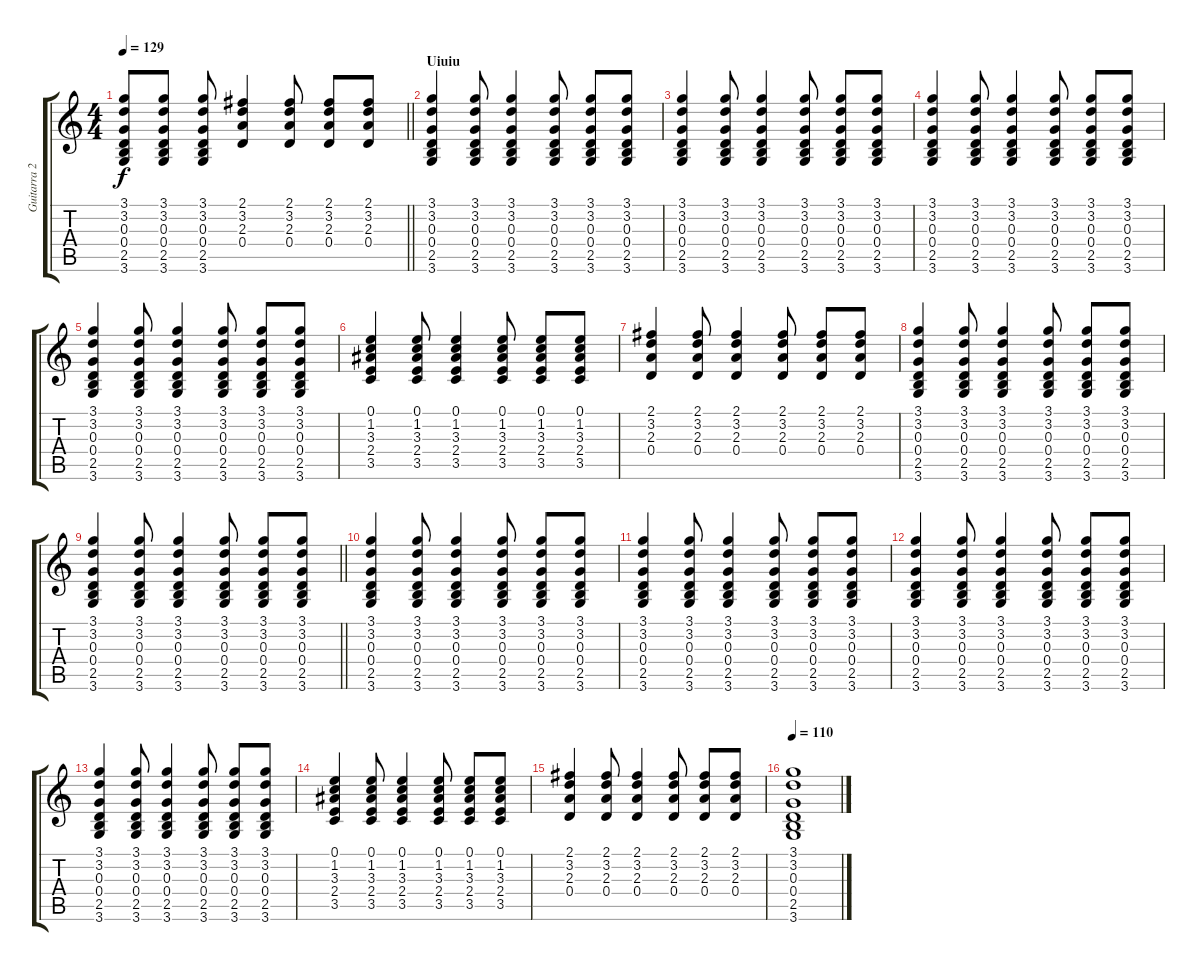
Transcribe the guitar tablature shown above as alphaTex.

\track ("Guitarra 2" "Guitarra 2") {instrument acousticguitarsteel}
\staff {score tabs}
\tuning (E4 B3 G3 D3 A2 E2) {hide}
\ts (4 4)
\tempo 129
\clef g2
\barLineRight lightlight
\ks c
(3.1 3.2 0.3 0.4 2.5 3.6).8{dy f} (3.1 3.2 0.3 0.4 2.5 3.6).8 (3.1 3.2 0.3 0.4 2.5 3.6).8 (2.1 3.2 2.3 0.4).4 (2.1 3.2 2.3 0.4).8 (2.1 3.2 2.3 0.4).8 (2.1 3.2 2.3 0.4).8 |
\section ("" "Uiuiu")
(3.1 3.2 0.3 0.4 2.5 3.6).4 (3.1 3.2 0.3 0.4 2.5 3.6).8 (3.1 3.2 0.3 0.4 2.5 3.6).4 (3.1 3.2 0.3 0.4 2.5 3.6).8 (3.1 3.2 0.3 0.4 2.5 3.6).8 (3.1 3.2 0.3 0.4 2.5 3.6).8 |
(3.1 3.2 0.3 0.4 2.5 3.6).4 (3.1 3.2 0.3 0.4 2.5 3.6).8 (3.1 3.2 0.3 0.4 2.5 3.6).4 (3.1 3.2 0.3 0.4 2.5 3.6).8 (3.1 3.2 0.3 0.4 2.5 3.6).8 (3.1 3.2 0.3 0.4 2.5 3.6).8 |
(3.1 3.2 0.3 0.4 2.5 3.6).4 (3.1 3.2 0.3 0.4 2.5 3.6).8 (3.1 3.2 0.3 0.4 2.5 3.6).4 (3.1 3.2 0.3 0.4 2.5 3.6).8 (3.1 3.2 0.3 0.4 2.5 3.6).8 (3.1 3.2 0.3 0.4 2.5 3.6).8 |
(3.1 3.2 0.3 0.4 2.5 3.6).4 (3.1 3.2 0.3 0.4 2.5 3.6).8 (3.1 3.2 0.3 0.4 2.5 3.6).4 (3.1 3.2 0.3 0.4 2.5 3.6).8 (3.1 3.2 0.3 0.4 2.5 3.6).8 (3.1 3.2 0.3 0.4 2.5 3.6).8 |
(0.1 1.2 3.3 2.4 3.5).4 (0.1 1.2 3.3 2.4 3.5).8 (0.1 1.2 3.3 2.4 3.5).4 (0.1 1.2 3.3 2.4 3.5).8 (0.1 1.2 3.3 2.4 3.5).8 (0.1 1.2 3.3 2.4 3.5).8 |
(2.1 3.2 2.3 0.4).4 (2.1 3.2 2.3 0.4).8 (2.1 3.2 2.3 0.4).4 (2.1 3.2 2.3 0.4).8 (2.1 3.2 2.3 0.4).8 (2.1 3.2 2.3 0.4).8 |
(3.1 3.2 0.3 0.4 2.5 3.6).4 (3.1 3.2 0.3 0.4 2.5 3.6).8 (3.1 3.2 0.3 0.4 2.5 3.6).4 (3.1 3.2 0.3 0.4 2.5 3.6).8 (3.1 3.2 0.3 0.4 2.5 3.6).8 (3.1 3.2 0.3 0.4 2.5 3.6).8 |
\barLineRight lightlight
(3.1 3.2 0.3 0.4 2.5 3.6).4 (3.1 3.2 0.3 0.4 2.5 3.6).8 (3.1 3.2 0.3 0.4 2.5 3.6).4 (3.1 3.2 0.3 0.4 2.5 3.6).8 (3.1 3.2 0.3 0.4 2.5 3.6).8 (3.1 3.2 0.3 0.4 2.5 3.6).8 |
\section ("" "")
(3.1 3.2 0.3 0.4 2.5 3.6).4 (3.1 3.2 0.3 0.4 2.5 3.6).8 (3.1 3.2 0.3 0.4 2.5 3.6).4 (3.1 3.2 0.3 0.4 2.5 3.6).8 (3.1 3.2 0.3 0.4 2.5 3.6).8 (3.1 3.2 0.3 0.4 2.5 3.6).8 |
(3.1 3.2 0.3 0.4 2.5 3.6).4 (3.1 3.2 0.3 0.4 2.5 3.6).8 (3.1 3.2 0.3 0.4 2.5 3.6).4 (3.1 3.2 0.3 0.4 2.5 3.6).8 (3.1 3.2 0.3 0.4 2.5 3.6).8 (3.1 3.2 0.3 0.4 2.5 3.6).8 |
(3.1 3.2 0.3 0.4 2.5 3.6).4 (3.1 3.2 0.3 0.4 2.5 3.6).8 (3.1 3.2 0.3 0.4 2.5 3.6).4 (3.1 3.2 0.3 0.4 2.5 3.6).8 (3.1 3.2 0.3 0.4 2.5 3.6).8 (3.1 3.2 0.3 0.4 2.5 3.6).8 |
(3.1 3.2 0.3 0.4 2.5 3.6).4 (3.1 3.2 0.3 0.4 2.5 3.6).8 (3.1 3.2 0.3 0.4 2.5 3.6).4 (3.1 3.2 0.3 0.4 2.5 3.6).8 (3.1 3.2 0.3 0.4 2.5 3.6).8 (3.1 3.2 0.3 0.4 2.5 3.6).8 |
(0.1 1.2 3.3 2.4 3.5).4 (0.1 1.2 3.3 2.4 3.5).8 (0.1 1.2 3.3 2.4 3.5).4 (0.1 1.2 3.3 2.4 3.5).8 (0.1 1.2 3.3 2.4 3.5).8 (0.1 1.2 3.3 2.4 3.5).8 |
(2.1 3.2 2.3 0.4).4 (2.1 3.2 2.3 0.4).8 (2.1 3.2 2.3 0.4).4 (2.1 3.2 2.3 0.4).8 (2.1 3.2 2.3 0.4).8 (2.1 3.2 2.3 0.4).8 |
\tempo 110
(3.1 3.2 0.3 0.4 2.5 3.6).1
